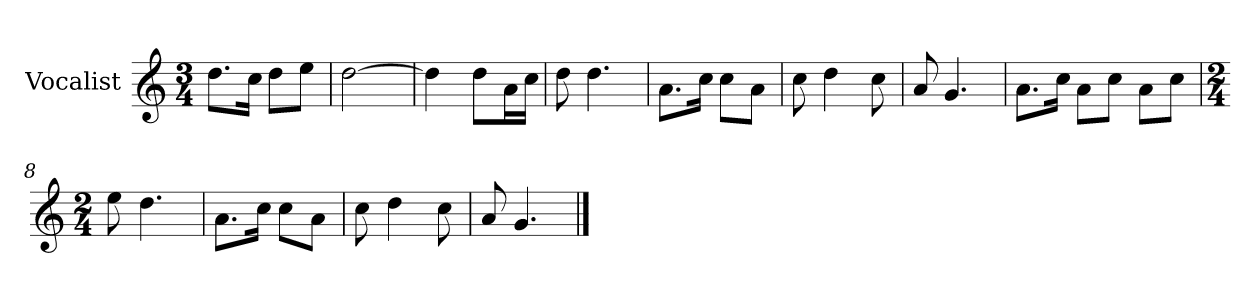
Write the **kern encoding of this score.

**kern
*part1
*staff1
*I"Vocalist
*k[]
*C:
*M3/4
=
8.ddL
16ccJk
8ddL
8eeJ
=1
[2dd
=2
4dd]
8ddL
16aL
16ccJJ
=3
8dd
4.dd
=4
8.aL
16ccJk
8ccL
8aJ
=5
8cc
4dd
8cc
=6
8a
4.g
=7
8.aL
16ccJk
8aL
8ccJ
8aL
8ccJ
=8
*M2/4
8ee
4.dd
=9
8.aL
16ccJk
8ccL
8aJ
=10
8cc
4dd
8cc
=11
8a
4.g
==
*-
